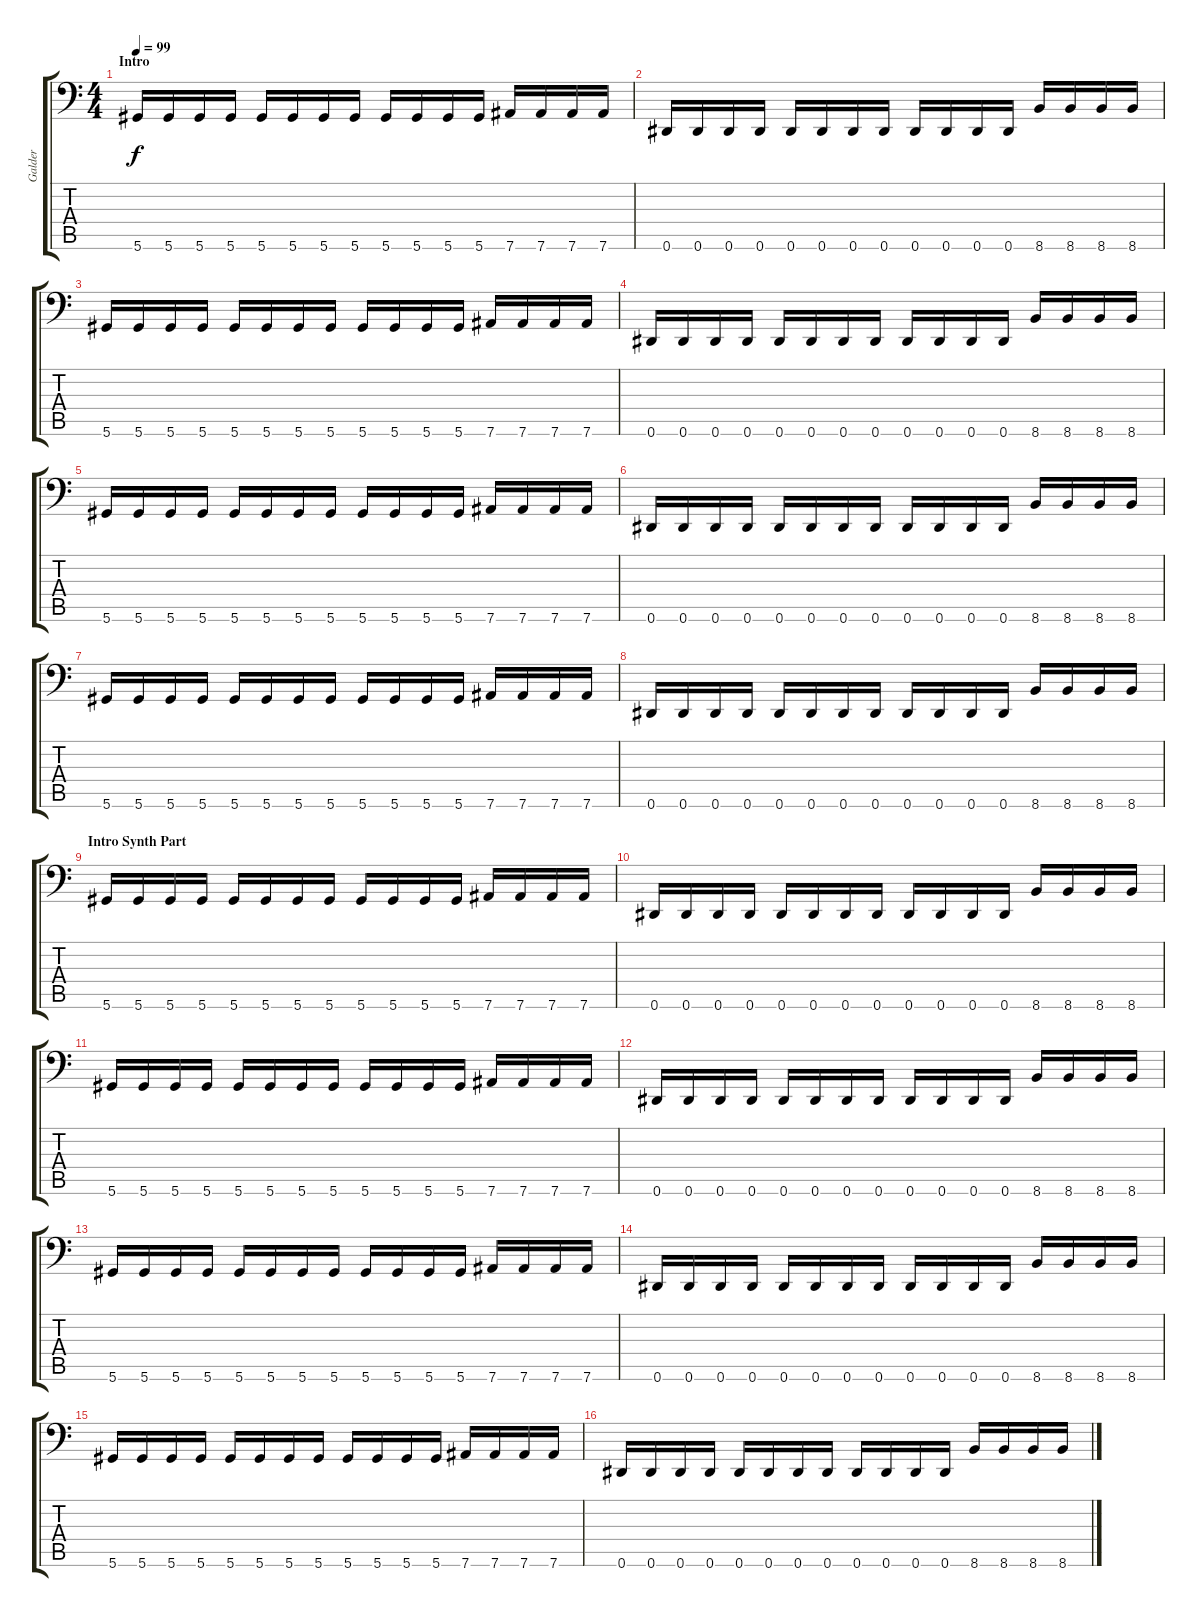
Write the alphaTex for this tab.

\track ("Galder" "Galder") {instrument electricbasspick}
\staff {score tabs}
\tuning (Eb3 Bb2 Gb2 Db2 Ab1 Eb1) {hide}
\ts (4 4)
\section ("" "Intro")
\tempo 99
\clef f4
\ks c
5.6.16{dy f instrument electricbasspick} 5.6.16 5.6.16 5.6.16 5.6.16 5.6.16 5.6.16 5.6.16 5.6.16 5.6.16 5.6.16 5.6.16 7.6.16 7.6.16 7.6.16 7.6.16 |
0.6.16 0.6.16 0.6.16 0.6.16 0.6.16 0.6.16 0.6.16 0.6.16 0.6.16 0.6.16 0.6.16 0.6.16 8.6.16 8.6.16 8.6.16 8.6.16 |
5.6.16 5.6.16 5.6.16 5.6.16 5.6.16 5.6.16 5.6.16 5.6.16 5.6.16 5.6.16 5.6.16 5.6.16 7.6.16 7.6.16 7.6.16 7.6.16 |
0.6.16 0.6.16 0.6.16 0.6.16 0.6.16 0.6.16 0.6.16 0.6.16 0.6.16 0.6.16 0.6.16 0.6.16 8.6.16 8.6.16 8.6.16 8.6.16 |
5.6.16 5.6.16 5.6.16 5.6.16 5.6.16 5.6.16 5.6.16 5.6.16 5.6.16 5.6.16 5.6.16 5.6.16 7.6.16 7.6.16 7.6.16 7.6.16 |
0.6.16 0.6.16 0.6.16 0.6.16 0.6.16 0.6.16 0.6.16 0.6.16 0.6.16 0.6.16 0.6.16 0.6.16 8.6.16 8.6.16 8.6.16 8.6.16 |
5.6.16 5.6.16 5.6.16 5.6.16 5.6.16 5.6.16 5.6.16 5.6.16 5.6.16 5.6.16 5.6.16 5.6.16 7.6.16 7.6.16 7.6.16 7.6.16 |
0.6.16 0.6.16 0.6.16 0.6.16 0.6.16 0.6.16 0.6.16 0.6.16 0.6.16 0.6.16 0.6.16 0.6.16 8.6.16 8.6.16 8.6.16 8.6.16 |
\section ("" "Intro Synth Part")
5.6.16 5.6.16 5.6.16 5.6.16 5.6.16 5.6.16 5.6.16 5.6.16 5.6.16 5.6.16 5.6.16 5.6.16 7.6.16 7.6.16 7.6.16 7.6.16 |
0.6.16 0.6.16 0.6.16 0.6.16 0.6.16 0.6.16 0.6.16 0.6.16 0.6.16 0.6.16 0.6.16 0.6.16 8.6.16 8.6.16 8.6.16 8.6.16 |
5.6.16 5.6.16 5.6.16 5.6.16 5.6.16 5.6.16 5.6.16 5.6.16 5.6.16 5.6.16 5.6.16 5.6.16 7.6.16 7.6.16 7.6.16 7.6.16 |
0.6.16 0.6.16 0.6.16 0.6.16 0.6.16 0.6.16 0.6.16 0.6.16 0.6.16 0.6.16 0.6.16 0.6.16 8.6.16 8.6.16 8.6.16 8.6.16 |
5.6.16 5.6.16 5.6.16 5.6.16 5.6.16 5.6.16 5.6.16 5.6.16 5.6.16 5.6.16 5.6.16 5.6.16 7.6.16 7.6.16 7.6.16 7.6.16 |
0.6.16 0.6.16 0.6.16 0.6.16 0.6.16 0.6.16 0.6.16 0.6.16 0.6.16 0.6.16 0.6.16 0.6.16 8.6.16 8.6.16 8.6.16 8.6.16 |
5.6.16 5.6.16 5.6.16 5.6.16 5.6.16 5.6.16 5.6.16 5.6.16 5.6.16 5.6.16 5.6.16 5.6.16 7.6.16 7.6.16 7.6.16 7.6.16 |
0.6.16 0.6.16 0.6.16 0.6.16 0.6.16 0.6.16 0.6.16 0.6.16 0.6.16 0.6.16 0.6.16 0.6.16 8.6.16 8.6.16 8.6.16 8.6.16
